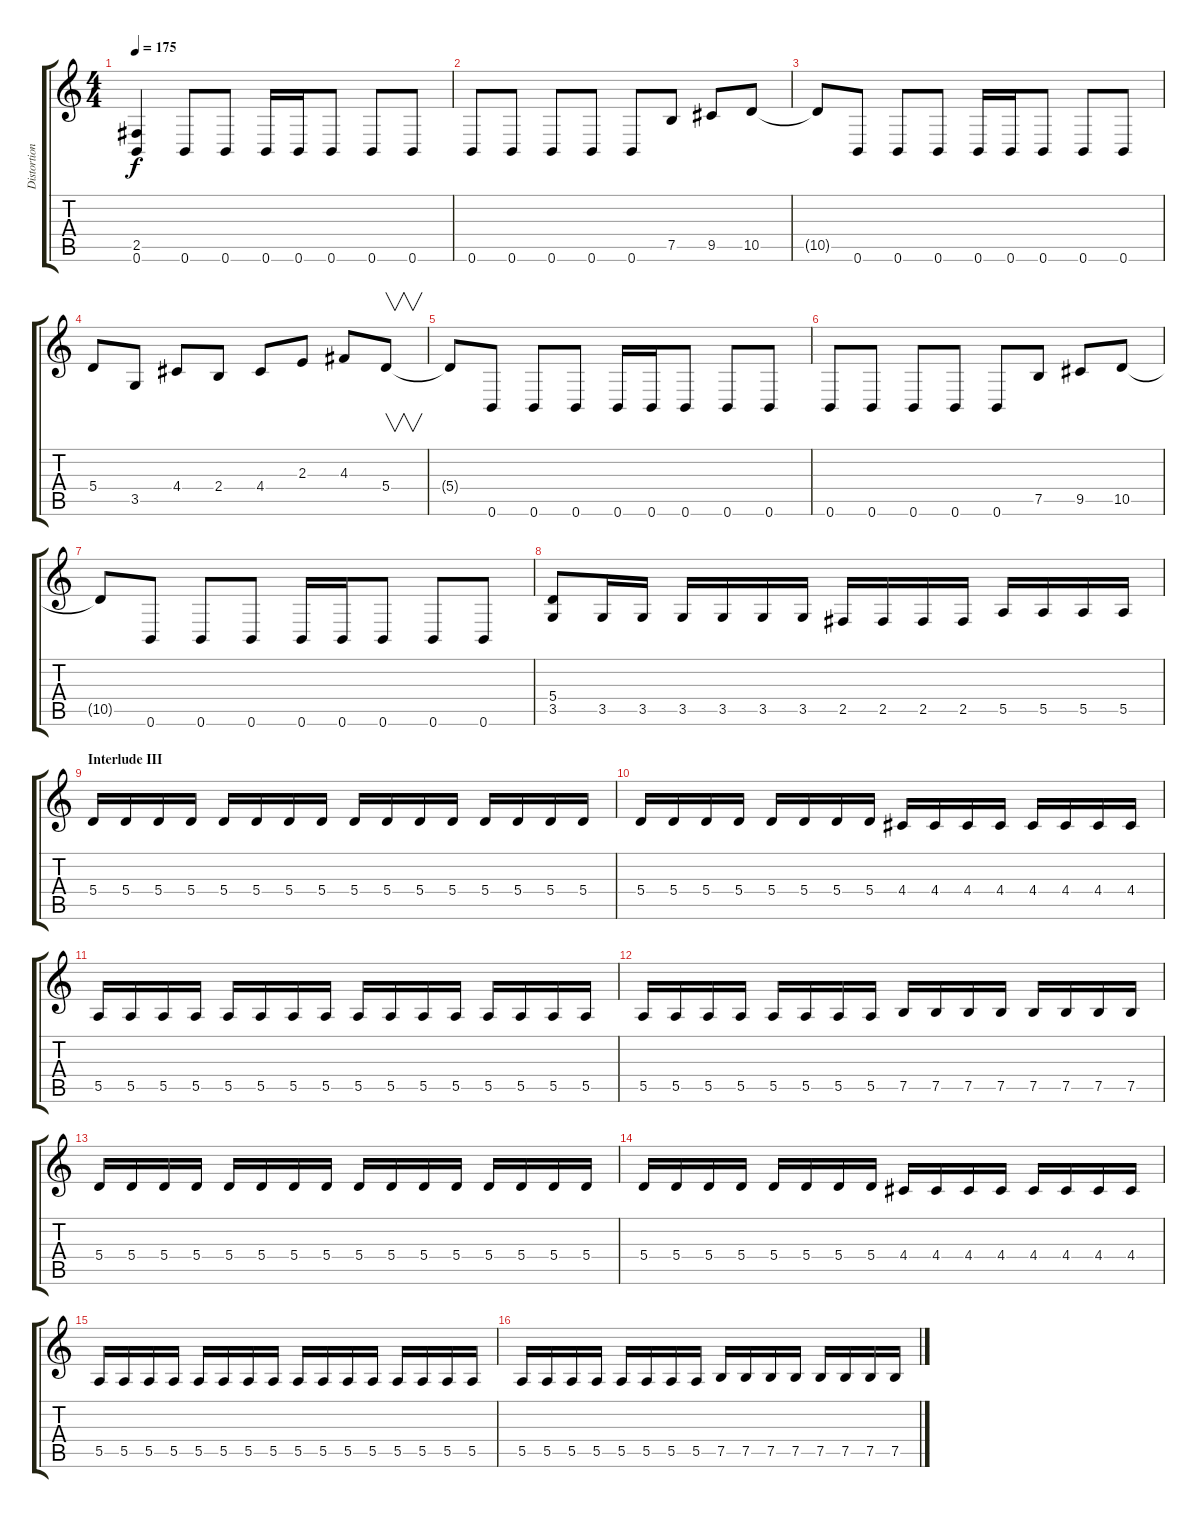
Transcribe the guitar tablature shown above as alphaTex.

\track ("Distortion II / Jack" "Distortion") {instrument distortionguitar}
\staff {score tabs}
\tuning (B3 Gb3 D3 A2 E2 B1) {hide}
\ts (4 4)
\tempo 175
\clef g2
\ks c
(2.5 0.6).4{dy f} 0.6.8 0.6.8 0.6.16 0.6.16 0.6.8 0.6.8 0.6.8 |
0.6.8 0.6.8 0.6.8 0.6.8 0.6.8 7.5.8 9.5.8 10.5.8 |
10.5{t}.8 0.6.8 0.6.8 0.6.8 0.6.16 0.6.16 0.6.8 0.6.8 0.6.8 |
5.4.8 3.5.8 4.4.8 2.4.8 4.4.8 2.3.8 4.3.8 5.4.8{v instrument guitarharmonics} |
5.4{t}.8 0.6.8{instrument distortionguitar} 0.6.8 0.6.8 0.6.16 0.6.16 0.6.8 0.6.8 0.6.8 |
0.6.8 0.6.8 0.6.8 0.6.8 0.6.8 7.5.8 9.5.8 10.5.8 |
10.5{t}.8 0.6.8 0.6.8 0.6.8 0.6.16 0.6.16 0.6.8 0.6.8 0.6.8 |
(5.4 3.5).8 3.5.16 3.5.16 3.5.16 3.5.16 3.5.16 3.5.16 2.5.16 2.5.16 2.5.16 2.5.16 5.5.16 5.5.16 5.5.16 5.5.16 |
\section ("" "Interlude III")
5.4.16 5.4.16 5.4.16 5.4.16 5.4.16 5.4.16 5.4.16 5.4.16 5.4.16 5.4.16 5.4.16 5.4.16 5.4.16 5.4.16 5.4.16 5.4.16 |
5.4.16 5.4.16 5.4.16 5.4.16 5.4.16 5.4.16 5.4.16 5.4.16 4.4.16 4.4.16 4.4.16 4.4.16 4.4.16 4.4.16 4.4.16 4.4.16 |
5.5.16 5.5.16 5.5.16 5.5.16 5.5.16 5.5.16 5.5.16 5.5.16 5.5.16 5.5.16 5.5.16 5.5.16 5.5.16 5.5.16 5.5.16 5.5.16 |
5.5.16 5.5.16 5.5.16 5.5.16 5.5.16 5.5.16 5.5.16 5.5.16 7.5.16 7.5.16 7.5.16 7.5.16 7.5.16 7.5.16 7.5.16 7.5.16 |
5.4.16 5.4.16 5.4.16 5.4.16 5.4.16 5.4.16 5.4.16 5.4.16 5.4.16 5.4.16 5.4.16 5.4.16 5.4.16 5.4.16 5.4.16 5.4.16 |
5.4.16 5.4.16 5.4.16 5.4.16 5.4.16 5.4.16 5.4.16 5.4.16 4.4.16 4.4.16 4.4.16 4.4.16 4.4.16 4.4.16 4.4.16 4.4.16 |
5.5.16 5.5.16 5.5.16 5.5.16 5.5.16 5.5.16 5.5.16 5.5.16 5.5.16 5.5.16 5.5.16 5.5.16 5.5.16 5.5.16 5.5.16 5.5.16 |
5.5.16 5.5.16 5.5.16 5.5.16 5.5.16 5.5.16 5.5.16 5.5.16 7.5.16 7.5.16 7.5.16 7.5.16 7.5.16 7.5.16 7.5.16 7.5.16
